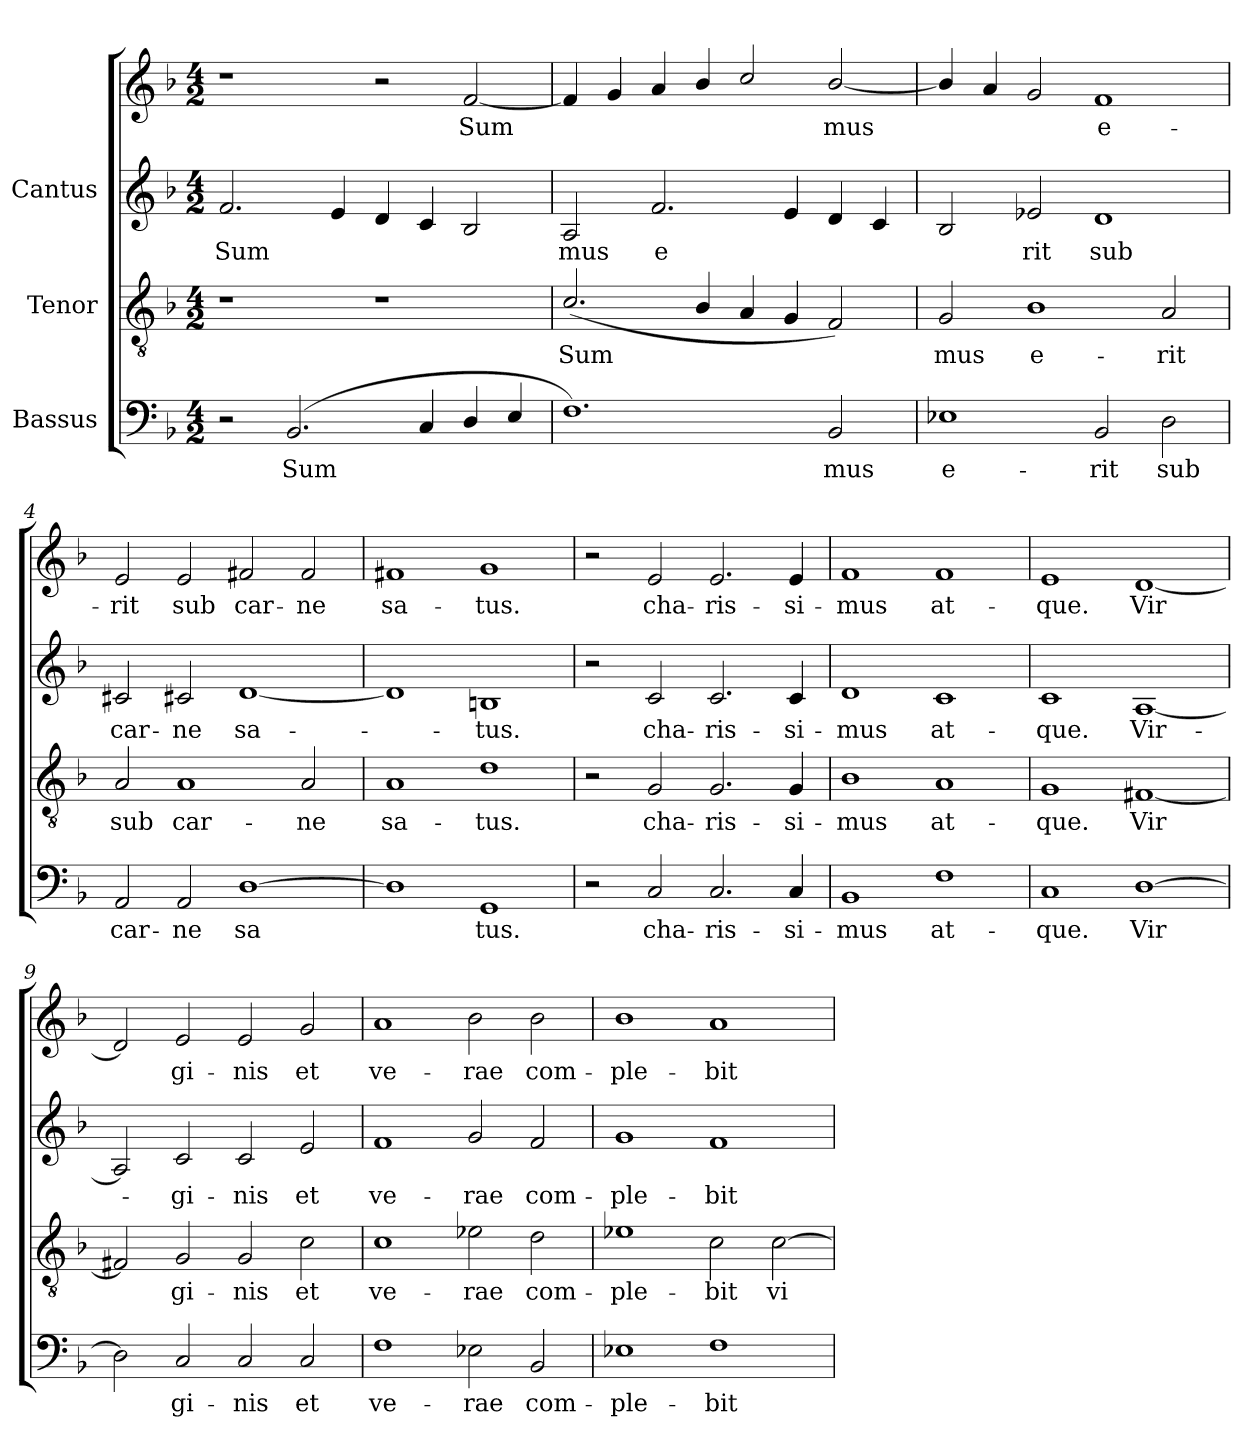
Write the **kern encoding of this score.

**kern	**text	**kern	**text	**kern	**text	**kern	**text
*part3	*part3	*part2	*part2	*part1	*part1	*part1	*part1
*staff4	*staff4	*staff3	*staff3	*staff2	*staff2	*staff1	*staff1
*I"Bassus	*	*I"Tenor	*	*I"Cantus	*	*	*
!!LO:PB:g=z
*stria5	*	*stria5	*	*stria5	*	*stria5	*
*clefF4	*	*clefGv2	*	*clefG2	*	*clefG2	*
*k[b-]	*	*k[b-]	*	*k[b-]	*	*k[b-]	*
*F:	*	*F:	*	*F:	*	*F:	*
*M4/2	*	*M4/2	*	*M4/2	*	*M4/2	*
*MM168	*	*MM168	*	*MM168	*	*MM168	*
=1	=1	=1	=1	=1	=1	=1	=1
!	!	!	!	!	!LO:LY:b:cj	!	!
2r	.	1r	.	2.f/	-Sum-	1r	.
!	!LO:LY:b:cj	!	!	!	!	!	!
(<2.BB-/	Sum-	.	.	.	.	.	.
!	!	!	!	!	!LO:LY:b:cj	!	!
.	.	.	.	4e/	--	.	.
!	!	!	!	!	!LO:LY:b:cj	!	!
.	.	1r	.	4d/	--	2r	.
!	!LO:LY:b:cj	!	!	!	!LO:LY:b:cj	!	!
4C/	--	.	.	4c/	--	.	.
!	!LO:LY:b:cj	!	!	!	!LO:LY:b:cj	!	!LO:LY:b:cj
4D/	--	.	.	2B-/	--	[<2f/	Sum-
!	!LO:LY:b:cj	!	!	!	!	!	!
4E/	--	.	.	.	.	.	.
=2	=2	=2	=2	=2	=2	=2	=2
!	!LO:LY:b:cj	!	!LO:LY:b:cj	!	!LO:LY:b:cj	!	!LO:LY:b:cj
1.F)	-	(<2.c/	Sum-	2A/	mus	4f/]	-
!	!	!	!	!	!	!	!LO:LY:b:cj
.	.	.	.	.	.	4g/	.
!	!	!	!	!	!LO:LY:b:cj	!	!LO:LY:b:cj
.	.	.	.	2.f/	e-	4a/	.
!	!	!	!LO:LY:b:cj	!	!	!	!LO:LY:b:cj
.	.	4B-/	--	.	.	4b-/	.
!	!	!	!LO:LY:b:cj	!	!	!	!LO:LY:b:cj
.	.	4A/	--	.	.	2cc/	.
!	!	!	!LO:LY:b:cj	!	!LO:LY:b:cj	!	!
.	.	4G/	--	4e/	--	.	.
!	!LO:LY:b:cj	!	!LO:LY:b:cj	!	!LO:LY:b:cj	!	!LO:LY:b:cj
2BB-/	mus	2F/)	--	4d/	--	[<2b-/	mus
!	!	!	!	!	!LO:LY:b:cj	!	!
.	.	.	.	4c/	--	.	.
=3	=3	=3	=3	=3	=3	=3	=3
!	!LO:LY:b:cj	!	!LO:LY:b:cj	!	!LO:LY:b:cj	!	!LO:LY:b:cj
1E-X	e-	2G/	-mus	2B-/	-	4b-/]	-
!	!	!	!	!	!	!	!LO:LY:b:cj
.	.	.	.	.	.	4a/	.
!	!	!	!LO:LY:b:cj	!	!LO:LY:b:cj	!	!LO:LY:b:cj
.	.	1B-	e-	2e-X/	rit	2g/	.
!	!LO:LY:b:cj	!	!	!	!LO:LY:b:cj	!	!LO:LY:b:cj
2BB-/	-rit	.	.	1d	sub	1f	e-
!	!LO:LY:b:cj	!	!LO:LY:b:cj	!	!	!	!
2D\	sub	2A/	-rit	.	.	.	.
!!LO:LB:g=z
=4	=4	=4	=4	=4	=4	=4	=4
!	!LO:LY:b:cj	!	!LO:LY:b:cj	!	!LO:LY:b:cj	!	!LO:LY:b:cj
2AA/	car-	2A/	sub	2c#X/	car-	2e/	rit
!	!LO:LY:b:cj	!	!LO:LY:b:cj	!	!LO:LY:b:cj	!	!LO:LY:b:cj
2AA/	-ne	1A	car-	2c#X/	-ne	2e/	sub
!	!LO:LY:b:cj	!	!	!	!LO:LY:b:cj	!	!LO:LY:b:cj
[>1D	sa-	.	.	[<1d	sa-	2f#X/	car-
!	!	!	!LO:LY:b:cj	!	!	!	!LO:LY:b:cj
.	.	2A/	-ne	.	.	2f#/	-ne
=5	=5	=5	=5	=5	=5	=5	=5
!	!LO:LY:b:cj	!	!LO:LY:b:cj	!	!LO:LY:b:cj	!	!LO:LY:b:cj
1D]	-	1A	sa-	1d]	.	1f#X	-sa-
!	!LO:LY:b:cj	!	!LO:LY:b:cj	!	!LO:LY:b:cj	!	!LO:LY:b:cj
1GG	tus.	1d	-tus.	1Bn	tus.	1g	-tus.
=6	=6	=6	=6	=6	=6	=6	=6
2r	.	2r	.	2r	.	2r	.
!	!LO:LY:b:cj	!	!LO:LY:b:cj	!	!LO:LY:b:cj	!	!LO:LY:b:cj
2C/	cha-	2G/	cha-	2c/	-cha-	2e/	cha-
!	!LO:LY:b:cj	!	!LO:LY:b:cj	!	!LO:LY:b:cj	!	!LO:LY:b:cj
2.C/	-ris-	2.G/	-ris-	2.c/	-ris-	2.e/	-ris-
!	!LO:LY:b:cj	!	!LO:LY:b:cj	!	!LO:LY:b:cj	!	!LO:LY:b:cj
4C/	-si-	4G/	-si-	4c/	-si-	4e/	-si-
=7	=7	=7	=7	=7	=7	=7	=7
!	!LO:LY:b:cj	!	!LO:LY:b:cj	!	!LO:LY:b:cj	!	!LO:LY:b:cj
1BB-	-mus	1B-	-mus	1d	-mus	1f	-mus
!	!LO:LY:b:cj	!	!LO:LY:b:cj	!	!LO:LY:b:cj	!	!LO:LY:b:cj
1F	at-	1A	at-	1c	at-	1f	at-
=8	=8	=8	=8	=8	=8	=8	=8
!	!LO:LY:b:cj	!	!LO:LY:b:cj	!	!LO:LY:b:cj	!	!LO:LY:b:cj
1C	-que.	1G	-que.	1c	-que.	1e	-que.
!	!LO:LY:b:cj	!	!LO:LY:b:cj	!	!LO:LY:b:cj	!	!LO:LY:b:cj
[>1D	Vir-	[<1F#X	Vir-	[<1A	Vir-	[<1d	Vir-
!!LO:LB:g=z
=9	=9	=9	=9	=9	=9	=9	=9
!	!LO:LY:b:cj	!	!LO:LY:b:cj	!	!LO:LY:b:cj	!	!LO:LY:b:cj
2D\]	-	2F#X/]	-	2A/]	.	2d/]	-
!	!LO:LY:b:cj	!	!LO:LY:b:cj	!	!LO:LY:b:cj	!	!LO:LY:b:cj
2C/	gi-	2G/	gi-	2c/	gi-	2e/	gi-
!	!LO:LY:b:cj	!	!LO:LY:b:cj	!	!LO:LY:b:cj	!	!LO:LY:b:cj
2C/	-nis	2G/	-nis	2c/	-nis	2e/	-nis
!	!LO:LY:b:cj	!	!LO:LY:b:cj	!	!LO:LY:b:cj	!	!LO:LY:b:cj
2C/	et	2c\	et	2e/	et	2g/	et
=10	=10	=10	=10	=10	=10	=10	=10
!	!LO:LY:b:cj	!	!LO:LY:b:cj	!	!LO:LY:b:cj	!	!LO:LY:b:cj
1F	ve-	1c	ve-	1f	-ve-	1a	ve-
!	!LO:LY:b:cj	!	!LO:LY:b:cj	!	!LO:LY:b:cj	!	!LO:LY:b:cj
2E-X\	-rae	2e-X\	-rae	2g/	-rae	2b-\	-rae
!	!LO:LY:b:cj	!	!LO:LY:b:cj	!	!LO:LY:b:cj	!	!LO:LY:b:cj
2BB-/	com-	2d\	com-	2f/	com-	2b-\	com-
=11	=11	=11	=11	=11	=11	=11	=11
!	!LO:LY:b:cj	!	!LO:LY:b:cj	!	!LO:LY:b:cj	!	!LO:LY:b:cj
1E-X	-ple-	1e-X	-ple-	1g	ple-	1b-	-ple-
!	!LO:LY:b:cj	!	!LO:LY:b:cj	!	!LO:LY:b:cj	!	!LO:LY:b:cj
1F	-bit	2c\	-bit	1f	-bit	1a	-bit
!	!	!	!LO:LY:b:cj	!	!	!	!
.	.	[>2c\	vi-	.	.	.	.
=	=	=	=	=	=	=	=
*-	*-	*-	*-	*-	*-	*-	*-
